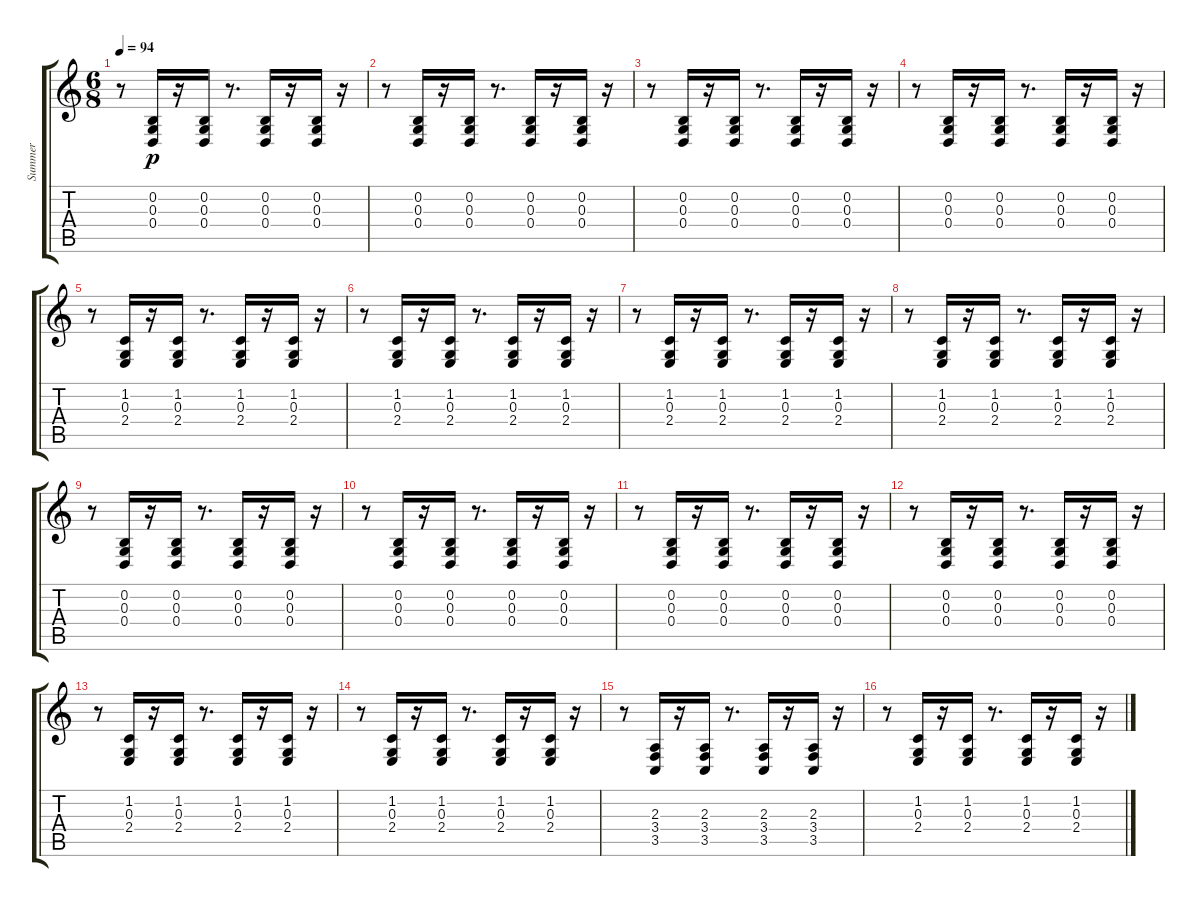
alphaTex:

\track ("Summer" "Summer") {instrument bassoon}
\staff {score tabs}
\tuning (E4 B3 G3 D3 A2 E2) {hide}
\ts (6 8)
\tempo 94
\clef g2
\ks c
r.8{dy p} (0.2 0.3 0.4).16 r.16 (0.2 0.3 0.4).16 r.8{d} (0.2 0.3 0.4).16 r.16 (0.2 0.3 0.4).16 r.16 |
r.8 (0.2 0.3 0.4).16 r.16 (0.2 0.3 0.4).16 r.8{d} (0.2 0.3 0.4).16 r.16 (0.2 0.3 0.4).16 r.16 |
r.8 (0.2 0.3 0.4).16 r.16 (0.2 0.3 0.4).16 r.8{d} (0.2 0.3 0.4).16 r.16 (0.2 0.3 0.4).16 r.16 |
r.8 (0.2 0.3 0.4).16 r.16 (0.2 0.3 0.4).16 r.8{d} (0.2 0.3 0.4).16 r.16 (0.2 0.3 0.4).16 r.16 |
r.8 (1.2 0.3 2.4).16 r.16 (1.2 0.3 2.4).16 r.8{d} (1.2 0.3 2.4).16 r.16 (1.2 0.3 2.4).16 r.16 |
r.8 (1.2 0.3 2.4).16 r.16 (1.2 0.3 2.4).16 r.8{d} (1.2 0.3 2.4).16 r.16 (1.2 0.3 2.4).16 r.16 |
r.8 (1.2 0.3 2.4).16 r.16 (1.2 0.3 2.4).16 r.8{d} (1.2 0.3 2.4).16 r.16 (1.2 0.3 2.4).16 r.16 |
r.8 (1.2 0.3 2.4).16 r.16 (1.2 0.3 2.4).16 r.8{d} (1.2 0.3 2.4).16 r.16 (1.2 0.3 2.4).16 r.16 |
r.8 (0.2 0.3 0.4).16 r.16 (0.2 0.3 0.4).16 r.8{d} (0.2 0.3 0.4).16 r.16 (0.2 0.3 0.4).16 r.16 |
r.8 (0.2 0.3 0.4).16 r.16 (0.2 0.3 0.4).16 r.8{d} (0.2 0.3 0.4).16 r.16 (0.2 0.3 0.4).16 r.16 |
r.8 (0.2 0.3 0.4).16 r.16 (0.2 0.3 0.4).16 r.8{d} (0.2 0.3 0.4).16 r.16 (0.2 0.3 0.4).16 r.16 |
r.8 (0.2 0.3 0.4).16 r.16 (0.2 0.3 0.4).16 r.8{d} (0.2 0.3 0.4).16 r.16 (0.2 0.3 0.4).16 r.16 |
r.8 (1.2 0.3 2.4).16 r.16 (1.2 0.3 2.4).16 r.8{d} (1.2 0.3 2.4).16 r.16 (1.2 0.3 2.4).16 r.16 |
r.8 (1.2 0.3 2.4).16 r.16 (1.2 0.3 2.4).16 r.8{d} (1.2 0.3 2.4).16 r.16 (1.2 0.3 2.4).16 r.16 |
r.8 (2.3 3.4 3.5).16 r.16 (2.3 3.4 3.5).16 r.8{d} (2.3 3.4 3.5).16 r.16 (2.3 3.4 3.5).16 r.16 |
r.8 (1.2 0.3 2.4).16 r.16 (1.2 0.3 2.4).16 r.8{d} (1.2 0.3 2.4).16 r.16 (1.2 0.3 2.4).16 r.16
